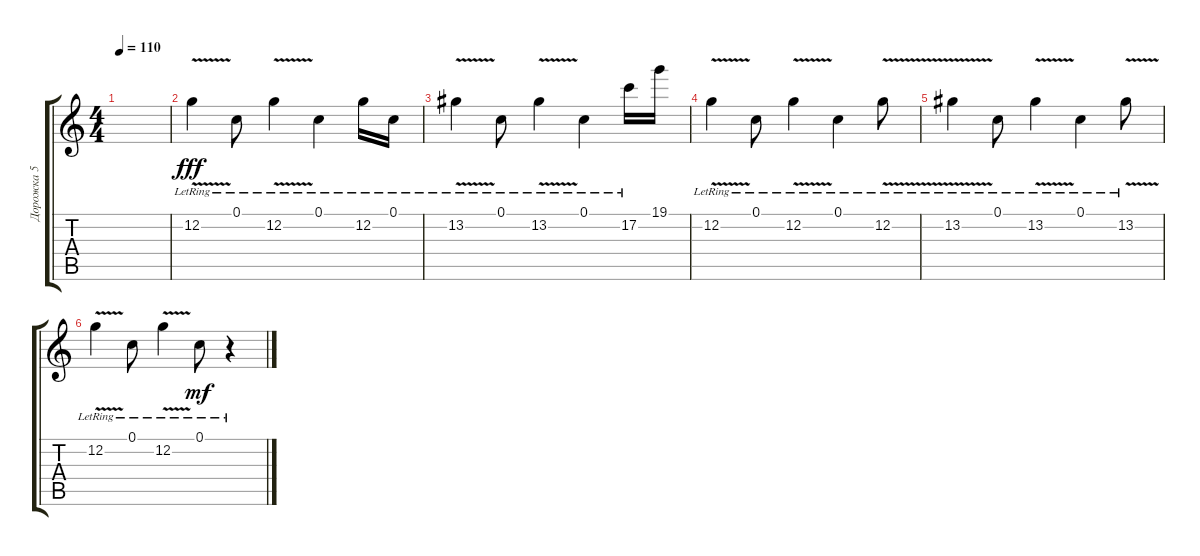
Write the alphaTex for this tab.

\track ("Дорожка 5" "Дорожка 5") {instrument overdrivenguitar}
\staff {score tabs}
\tuning (C4 G3 Eb3 Bb2 F2 C2) {hide}
\ts (4 4)
\tempo 110
\clef g2
\ks c
|
12.2{v lr}.4{dy fff} 0.1{lr}.8 12.2{v lr}.4 0.1{lr}.4 12.2{lr}.16 0.1{lr}.16 |
13.2{v lr}.4 0.1{lr}.8 13.2{v lr}.4 0.1{lr}.4 17.2{lr}.16 19.1.16 |
12.2{v lr}.4 0.1{lr}.8 12.2{v lr}.4 0.1{lr}.4 12.2{v lr}.8 |
13.2{v lr}.4 0.1{lr}.8 13.2{v lr}.4 0.1{lr}.4 13.2{v lr}.8 |
12.2{v lr}.4 0.1{lr}.8 12.2{v lr}.4 0.1{lr}.8{dy mf} r.4
